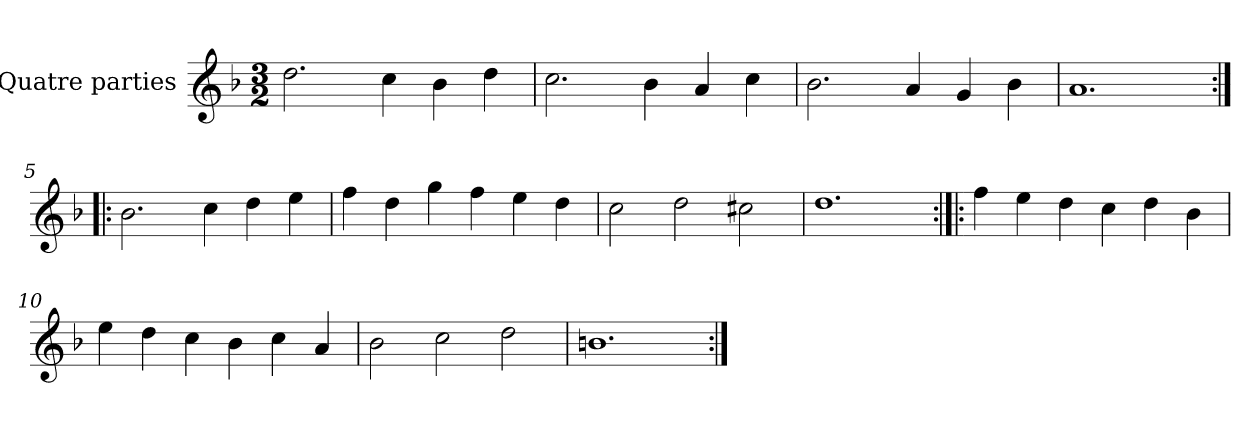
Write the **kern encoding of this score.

**kern
*part1
*staff1
*I"Quatre parties
*clefG2
*k[b-]
*M3/2
*MM180
=1
2.dd\
4cc\
4b-\
4dd\
=2
2.cc\
4b-\
4a/
4cc\
=3
2.b-\
4a/
4g/
4b-\
=4
1.a
=5:|!|:
2.b-\
4cc\
4dd\
4ee\
=6
4ff\
4dd\
4gg\
4ff\
4ee\
4dd\
=7
2cc\
2dd\
2cc#X\
=8
1.dd
=9:|!|:
4ff\
4ee\
4dd\
4cc\
4dd\
4b-\
=10
4ee\
4dd\
4cc\
4b-\
4cc\
4a/
=11
2b-\
2cc\
2dd\
=12
1.bn
=:|!
*-
